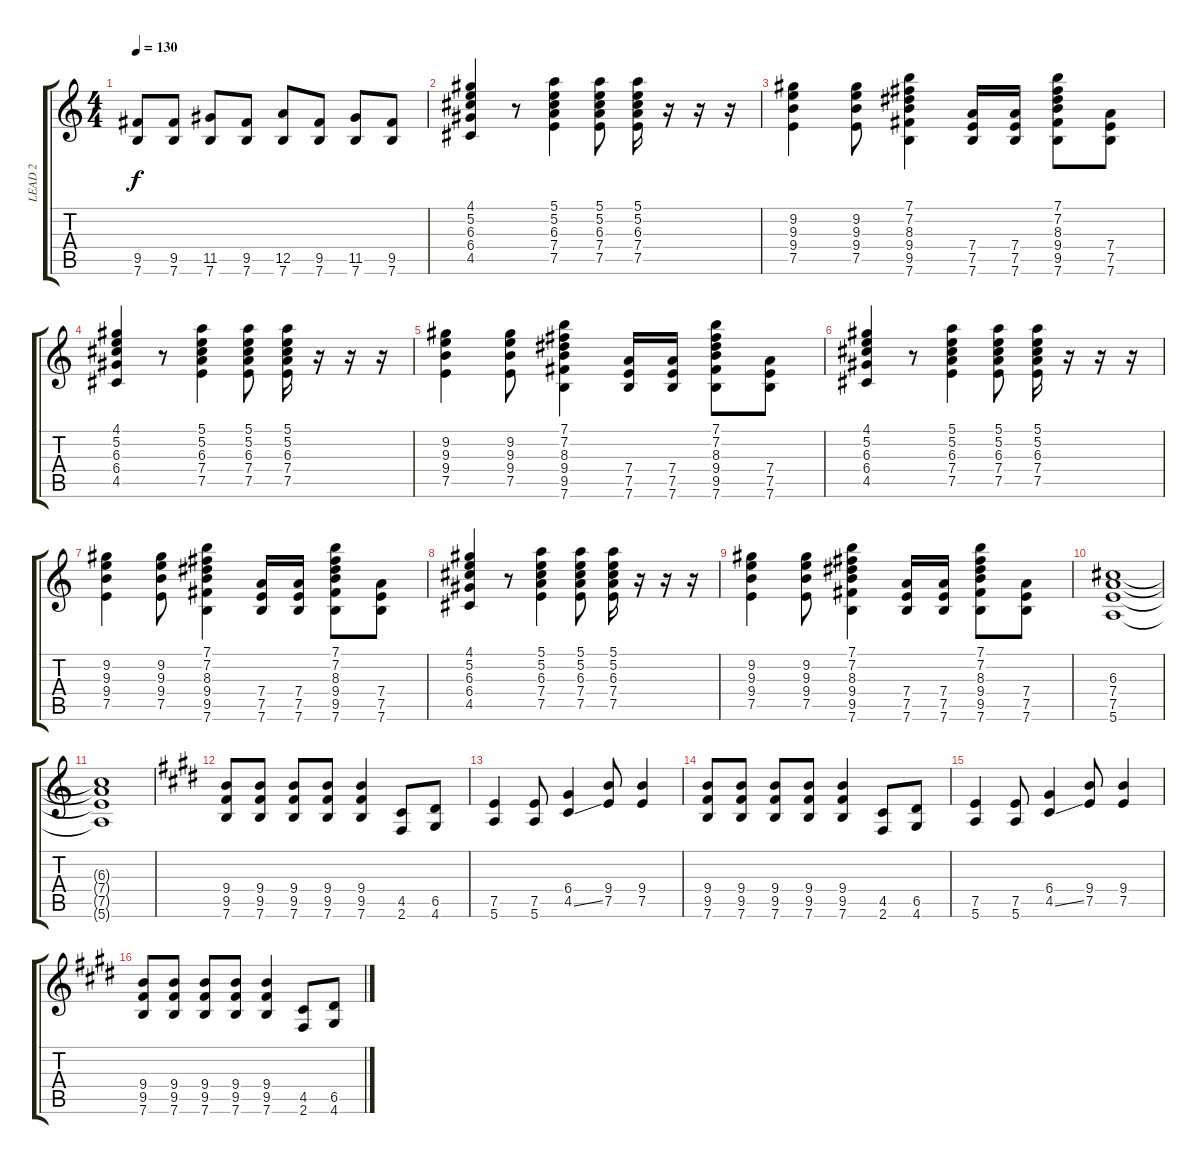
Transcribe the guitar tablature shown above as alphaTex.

\track ("LEAD 2" "LEAD 2") {instrument distortionguitar}
\staff {score tabs}
\tuning (E4 B3 G3 D3 A2 E2) {hide}
\ts (4 4)
\tempo 130
\clef g2
\ks c
(9.5 7.6).8{dy f} (9.5 7.6).8 (11.5 7.6).8 (9.5 7.6).8 (12.5 7.6).8 (9.5 7.6).8 (11.5 7.6).8 (9.5 7.6).8 |
(4.1 5.2 6.3 6.4 4.5).4 r.8 (5.1 5.2 6.3 7.4 7.5).4 (5.1 5.2 6.3 7.4 7.5).8 (5.1 5.2 6.3 7.4 7.5).16 r.16 r.16 r.16 |
(9.2 9.3 9.4 7.5).4 (9.2 9.3 9.4 7.5).8 (7.1 7.2 8.3 9.4 9.5 7.6).4 (7.4 7.5 7.6).16 (7.4 7.5 7.6).16 (7.1 7.2 8.3 9.4 9.5 7.6).8 (7.4 7.5 7.6).8 |
(4.1 5.2 6.3 6.4 4.5).4 r.8 (5.1 5.2 6.3 7.4 7.5).4 (5.1 5.2 6.3 7.4 7.5).8 (5.1 5.2 6.3 7.4 7.5).16 r.16 r.16 r.16 |
(9.2 9.3 9.4 7.5).4 (9.2 9.3 9.4 7.5).8 (7.1 7.2 8.3 9.4 9.5 7.6).4 (7.4 7.5 7.6).16 (7.4 7.5 7.6).16 (7.1 7.2 8.3 9.4 9.5 7.6).8 (7.4 7.5 7.6).8 |
(4.1 5.2 6.3 6.4 4.5).4 r.8 (5.1 5.2 6.3 7.4 7.5).4 (5.1 5.2 6.3 7.4 7.5).8 (5.1 5.2 6.3 7.4 7.5).16 r.16 r.16 r.16 |
(9.2 9.3 9.4 7.5).4 (9.2 9.3 9.4 7.5).8 (7.1 7.2 8.3 9.4 9.5 7.6).4 (7.4 7.5 7.6).16 (7.4 7.5 7.6).16 (7.1 7.2 8.3 9.4 9.5 7.6).8 (7.4 7.5 7.6).8 |
(4.1 5.2 6.3 6.4 4.5).4 r.8 (5.1 5.2 6.3 7.4 7.5).4 (5.1 5.2 6.3 7.4 7.5).8 (5.1 5.2 6.3 7.4 7.5).16 r.16 r.16 r.16 |
(9.2 9.3 9.4 7.5).4 (9.2 9.3 9.4 7.5).8 (7.1 7.2 8.3 9.4 9.5 7.6).4 (7.4 7.5 7.6).16 (7.4 7.5 7.6).16 (7.1 7.2 8.3 9.4 9.5 7.6).8 (7.4 7.5 7.6).8 |
(6.3 7.4 7.5 5.6).1 |
(6.3{t} 7.4{t} 7.5{t} 5.6{t}).1 |
\ks c#minor
(9.4 9.5 7.6).8 (9.4 9.5 7.6).8 (9.4 9.5 7.6).8 (9.4 9.5 7.6).8 (9.4 9.5 7.6).4 (4.5 2.6).8 (6.5 4.6).8 |
\ks e
(7.5 5.6).4 (7.5 5.6).8 (6.4 4.5{ss}).4 (9.4 7.5).8 (9.4 7.5).4 |
\ks c#minor
(9.4 9.5 7.6).8 (9.4 9.5 7.6).8 (9.4 9.5 7.6).8 (9.4 9.5 7.6).8 (9.4 9.5 7.6).4 (4.5 2.6).8 (6.5 4.6).8 |
\ks e
(7.5 5.6).4 (7.5 5.6).8 (6.4 4.5{ss}).4 (9.4 7.5).8 (9.4 7.5).4 |
\ks c#minor
(9.4 9.5 7.6).8 (9.4 9.5 7.6).8 (9.4 9.5 7.6).8 (9.4 9.5 7.6).8 (9.4 9.5 7.6).4 (4.5 2.6).8 (6.5 4.6).8
